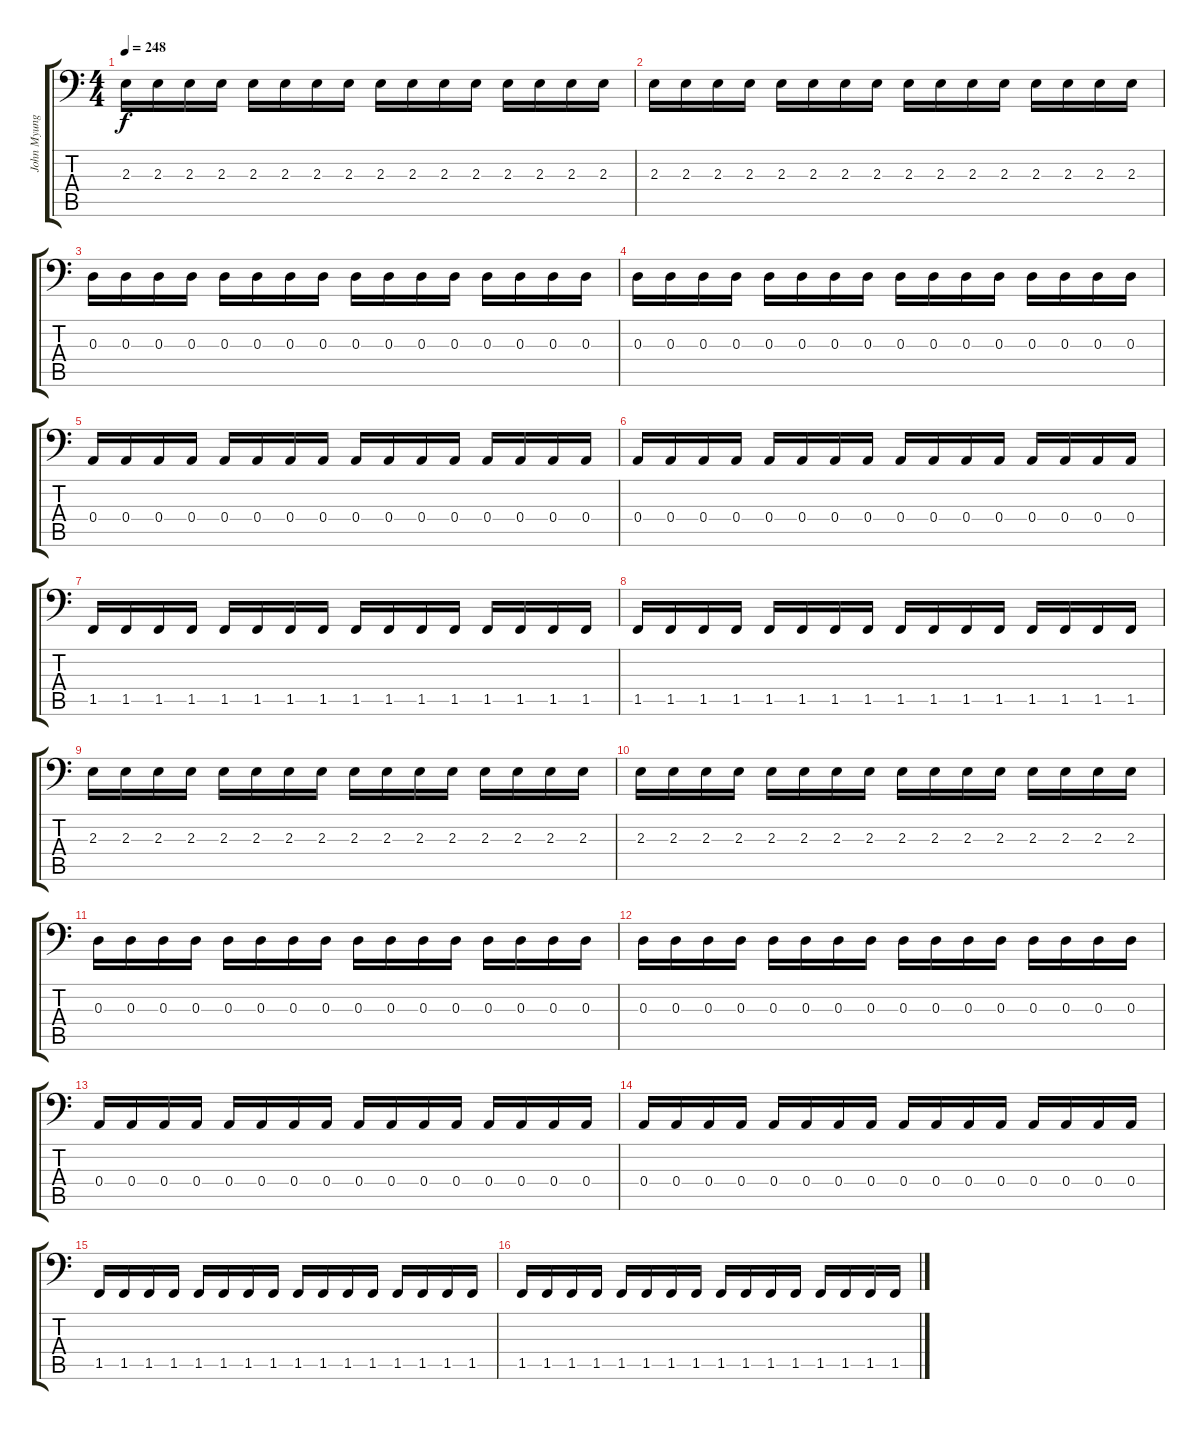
\track ("John Myung - 6 Strings Bass" "John Myung") {instrument electricbassfinger}
\staff {score tabs}
\tuning (C3 G2 D2 A1 E1 B0) {hide}
\ts (4 4)
\tempo 248
\clef f4
\ks c
2.3.16{dy f} 2.3.16 2.3.16 2.3.16 2.3.16 2.3.16 2.3.16 2.3.16 2.3.16 2.3.16 2.3.16 2.3.16 2.3.16 2.3.16 2.3.16 2.3.16 |
2.3.16 2.3.16 2.3.16 2.3.16 2.3.16 2.3.16 2.3.16 2.3.16 2.3.16 2.3.16 2.3.16 2.3.16 2.3.16 2.3.16 2.3.16 2.3.16 |
0.3.16 0.3.16 0.3.16 0.3.16 0.3.16 0.3.16 0.3.16 0.3.16 0.3.16 0.3.16 0.3.16 0.3.16 0.3.16 0.3.16 0.3.16 0.3.16 |
0.3.16 0.3.16 0.3.16 0.3.16 0.3.16 0.3.16 0.3.16 0.3.16 0.3.16 0.3.16 0.3.16 0.3.16 0.3.16 0.3.16 0.3.16 0.3.16 |
0.4.16 0.4.16 0.4.16 0.4.16 0.4.16 0.4.16 0.4.16 0.4.16 0.4.16 0.4.16 0.4.16 0.4.16 0.4.16 0.4.16 0.4.16 0.4.16 |
0.4.16 0.4.16 0.4.16 0.4.16 0.4.16 0.4.16 0.4.16 0.4.16 0.4.16 0.4.16 0.4.16 0.4.16 0.4.16 0.4.16 0.4.16 0.4.16 |
1.5.16 1.5.16 1.5.16 1.5.16 1.5.16 1.5.16 1.5.16 1.5.16 1.5.16 1.5.16 1.5.16 1.5.16 1.5.16 1.5.16 1.5.16 1.5.16 |
1.5.16 1.5.16 1.5.16 1.5.16 1.5.16 1.5.16 1.5.16 1.5.16 1.5.16 1.5.16 1.5.16 1.5.16 1.5.16 1.5.16 1.5.16 1.5.16 |
2.3.16 2.3.16 2.3.16 2.3.16 2.3.16 2.3.16 2.3.16 2.3.16 2.3.16 2.3.16 2.3.16 2.3.16 2.3.16 2.3.16 2.3.16 2.3.16 |
2.3.16 2.3.16 2.3.16 2.3.16 2.3.16 2.3.16 2.3.16 2.3.16 2.3.16 2.3.16 2.3.16 2.3.16 2.3.16 2.3.16 2.3.16 2.3.16 |
0.3.16 0.3.16 0.3.16 0.3.16 0.3.16 0.3.16 0.3.16 0.3.16 0.3.16 0.3.16 0.3.16 0.3.16 0.3.16 0.3.16 0.3.16 0.3.16 |
0.3.16 0.3.16 0.3.16 0.3.16 0.3.16 0.3.16 0.3.16 0.3.16 0.3.16 0.3.16 0.3.16 0.3.16 0.3.16 0.3.16 0.3.16 0.3.16 |
0.4.16 0.4.16 0.4.16 0.4.16 0.4.16 0.4.16 0.4.16 0.4.16 0.4.16 0.4.16 0.4.16 0.4.16 0.4.16 0.4.16 0.4.16 0.4.16 |
0.4.16 0.4.16 0.4.16 0.4.16 0.4.16 0.4.16 0.4.16 0.4.16 0.4.16 0.4.16 0.4.16 0.4.16 0.4.16 0.4.16 0.4.16 0.4.16 |
1.5.16 1.5.16 1.5.16 1.5.16 1.5.16 1.5.16 1.5.16 1.5.16 1.5.16 1.5.16 1.5.16 1.5.16 1.5.16 1.5.16 1.5.16 1.5.16 |
1.5.16 1.5.16 1.5.16 1.5.16 1.5.16 1.5.16 1.5.16 1.5.16 1.5.16 1.5.16 1.5.16 1.5.16 1.5.16 1.5.16 1.5.16 1.5.16
